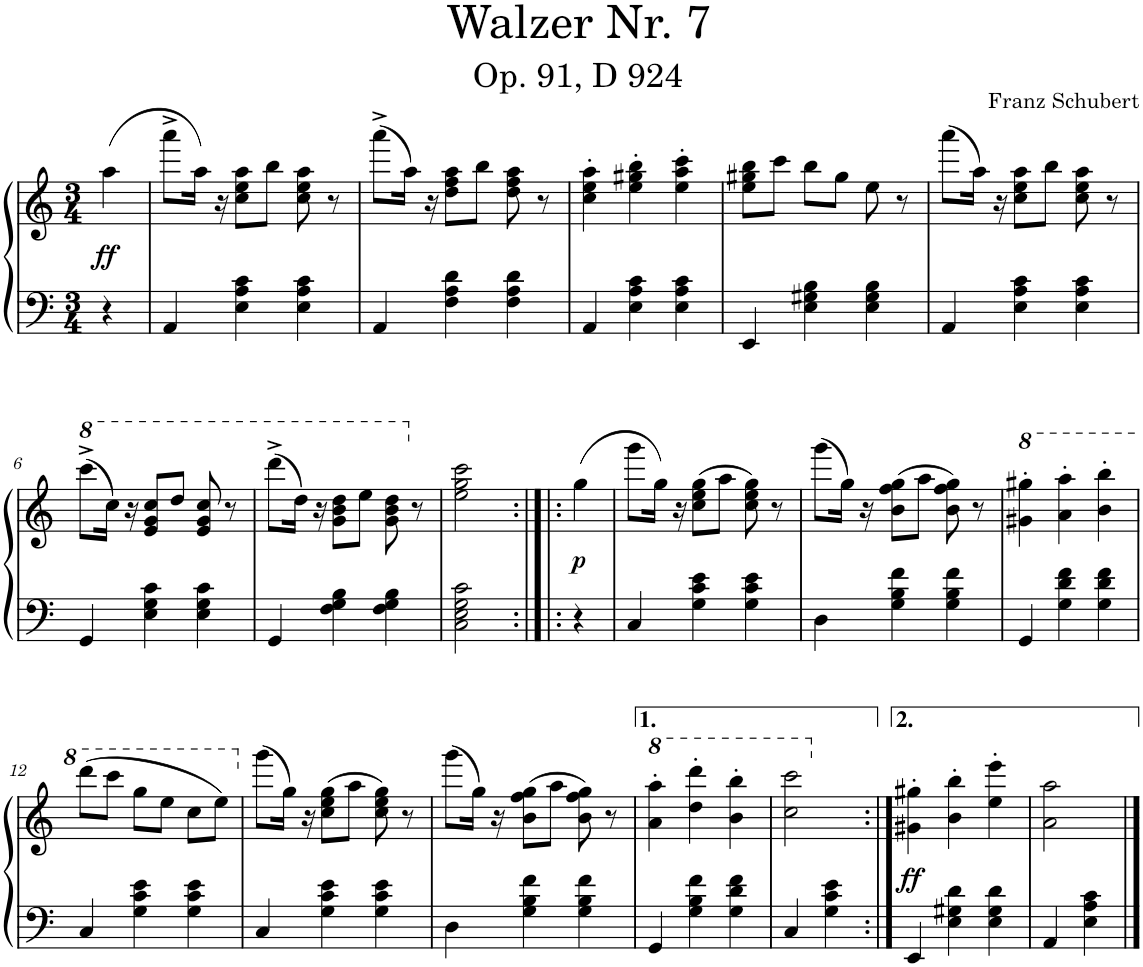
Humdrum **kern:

**kern	**kern	**dynam
*part1	*part1	*part1
*staff2	*staff1	*staff1/2
*I"Piano	*	*
*I'Pno.	*	*
*clefF4	*clefG2	*
*k[]	*k[]	*
*M3/4	*M3/4	*
=	=	=
!	!	!LO:DY:b
4r	(4aa\	ff
=1	=1	=1
4AA/	8aaa^\L	.
.	16aa\Jk)	.
.	16r	.
4E\ 4A\ 4c\	8cc\ 8ee\ 8aa\L	.
.	8bb\J	.
4E\ 4A\ 4c\	8cc\ 8ee\ 8aa\	.
.	8r	.
=2	=2	=2
4AA/	(8aaa^\L	.
.	16aa\Jk)	.
.	16r	.
4F\ 4A\ 4d\	8dd\ 8ff\ 8aa\L	.
.	8bb\J	.
4F\ 4A\ 4d\	8dd\ 8ff\ 8aa\	.
.	8r	.
=3	=3	=3
4AA/	4cc\' 4ee\' 4aa\'	.
4E\ 4A\ 4c\	4ee\' 4gg#X\' 4bb\'	.
4E\ 4A\ 4c\	4ee\' 4aa\' 4ccc\'	.
=4	=4	=4
4EE/	8ee\ 8gg#X\ 8bb\L	.
.	8ccc\J	.
4E\ 4G#X\ 4B\	8bb\L	.
.	8gg#\J	.
4E\ 4G#\ 4B\	8ee\	.
.	8r	.
=5	=5	=5
4AA/	(8aaa\L	.
.	16aa\Jk)	.
.	16r	.
4E\ 4A\ 4c\	8cc\ 8ee\ 8aa\L	.
.	8bb\J	.
4E\ 4A\ 4c\	8cc\ 8ee\ 8aa\	.
.	8r	.
!!LO:LB:g=z
=6	=6	=6
*	*8va	*
4GG/	(8cccc^\L	.
.	16ccc\Jk)	.
.	16r	.
4E\ 4G\ 4c\	8ee/ 8gg/ 8ccc/L	.
.	8ddd/J	.
4E\ 4G\ 4c\	8ee/ 8gg/ 8ccc/	.
.	8r	.
=7	=7	=7
4GG/	(8dddd^\L	.
.	16ddd\Jk)	.
.	16r	.
4F\ 4G\ 4B\	8gg\ 8bb\ 8ddd\L	.
.	8eee\J	.
4F\ 4G\ 4B\	8gg\ 8bb\ 8ddd\	.
*	*X8va	*
.	8r	.
=8	=8	=8
2C\ 2E\ 2G\ 2c\	2ee\ 2gg\ 2ccc\	.
=8X1:|!|:	=8X1:|!|:	=8X1:|!|:
!	!	!LO:DY:b
4r	(4gg\	p
=9	=9	=9
4C/	8ggg\L	.
.	16gg\Jk)	.
.	16r	.
4G\ 4c\ 4e\	(8cc\ 8ee\ 8gg\L	.
.	8aa\J	.
4G\ 4c\ 4e\	8cc\ 8ee\ 8gg\)	.
.	8r	.
=10	=10	=10
4D\	(8ggg\L	.
.	16gg\Jk)	.
.	16r	.
4G\ 4B\ 4f\	(8b\ 8ff\ 8gg\L	.
.	8aa\J	.
4G\ 4B\ 4f\	8b\ 8ff\ 8gg\)	.
.	8r	.
=11	=11	=11
*	*8va	*
4GG/	4gg#X\' 4ggg#X\'	.
4G\ 4d\ 4f\	4aa\' 4aaa\'	.
4G\ 4d\ 4f\	4bb\' 4bbb\'	.
!!LO:LB:g=z
=12	=12	=12
4C/	(8dddd\L	.
.	8cccc\J	.
4G\ 4c\ 4e\	8ggg\L	.
.	8eee\J	.
4G\ 4c\ 4e\	8ccc\L	.
.	8eee\J)	.
=13	=13	=13
*	*X8va	*
4C/	(8ggg\L	.
.	16gg\Jk)	.
.	16r	.
4G\ 4c\ 4e\	(8cc\ 8ee\ 8gg\L	.
.	8aa\J	.
4G\ 4c\ 4e\	8cc\ 8ee\ 8gg\)	.
.	8r	.
=14	=14	=14
4D\	(8ggg\L	.
.	16gg\Jk)	.
.	16r	.
4G\ 4B\ 4f\	(8b\ 8ff\ 8gg\L	.
.	8aa\J	.
4G\ 4B\ 4f\	8b\ 8ff\ 8gg\)	.
.	8r	.
=15	=15	=15
*	*8va	*
4GG/	4aa\' 4aaa\'	.
4G\ 4B\ 4f\	4ddd\' 4dddd\'	.
4G\ 4d\ 4f\	4bb\' 4bbb\'	.
=16	=16	=16
4C/	2ccc\ 2cccc\	.
4G\ 4c\ 4e\	.	.
=16X2:|!	=16X2:|!	=16X2:|!
*	*X8va	*
!	!	!LO:DY:b
4EE/	4g#X\' 4gg#X\'	ff
4E\ 4G#X\ 4d\	4b\' 4bb\'	.
4E\ 4G#\ 4d\	4ee\' 4eee\'	.
=16X3	=16X3	=16X3
4AA/	2a\ 2aa\	.
4E\ 4A\ 4c\	.	.
==	==	==
*-	*-	*-
